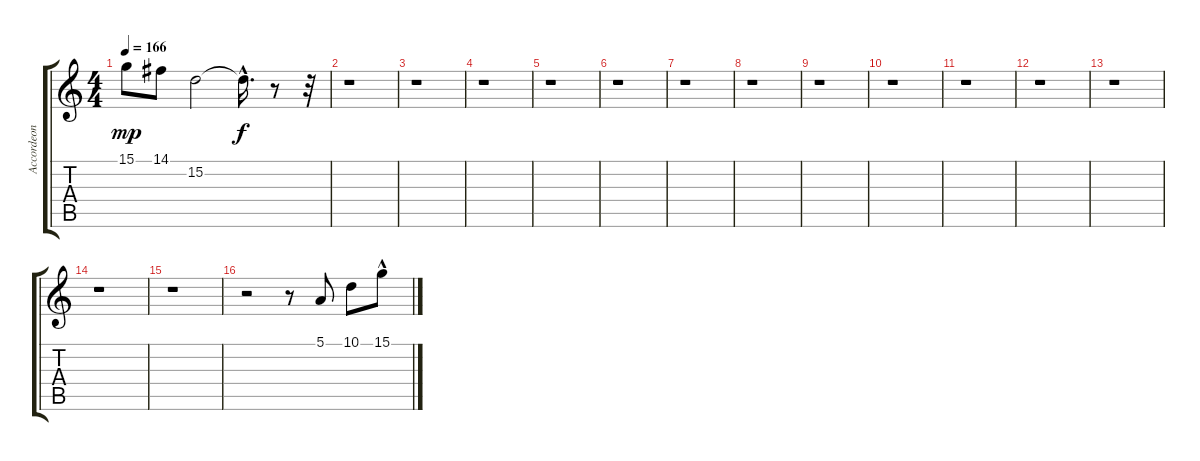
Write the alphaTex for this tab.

\track ("Accordeon" "Accordeon") {instrument accordion}
\staff {score tabs}
\tuning (E4 B3 G3 D3 A2 E2) {hide}
\ts (4 4)
\tempo 166
\clef g2
\ks c
15.1.8{dy mp} 14.1.8 15.2.2 15.2{hac t}.16{d dy f} r.8 r.32 |
r.1 |
r.1 |
r.1 |
r.1 |
r.1 |
r.1 |
r.1 |
r.1 |
r.1 |
r.1 |
r.1 |
r.1 |
r.1 |
r.1 |
r.2 r.8 5.1.8 10.1.8 15.1{hac}.8
